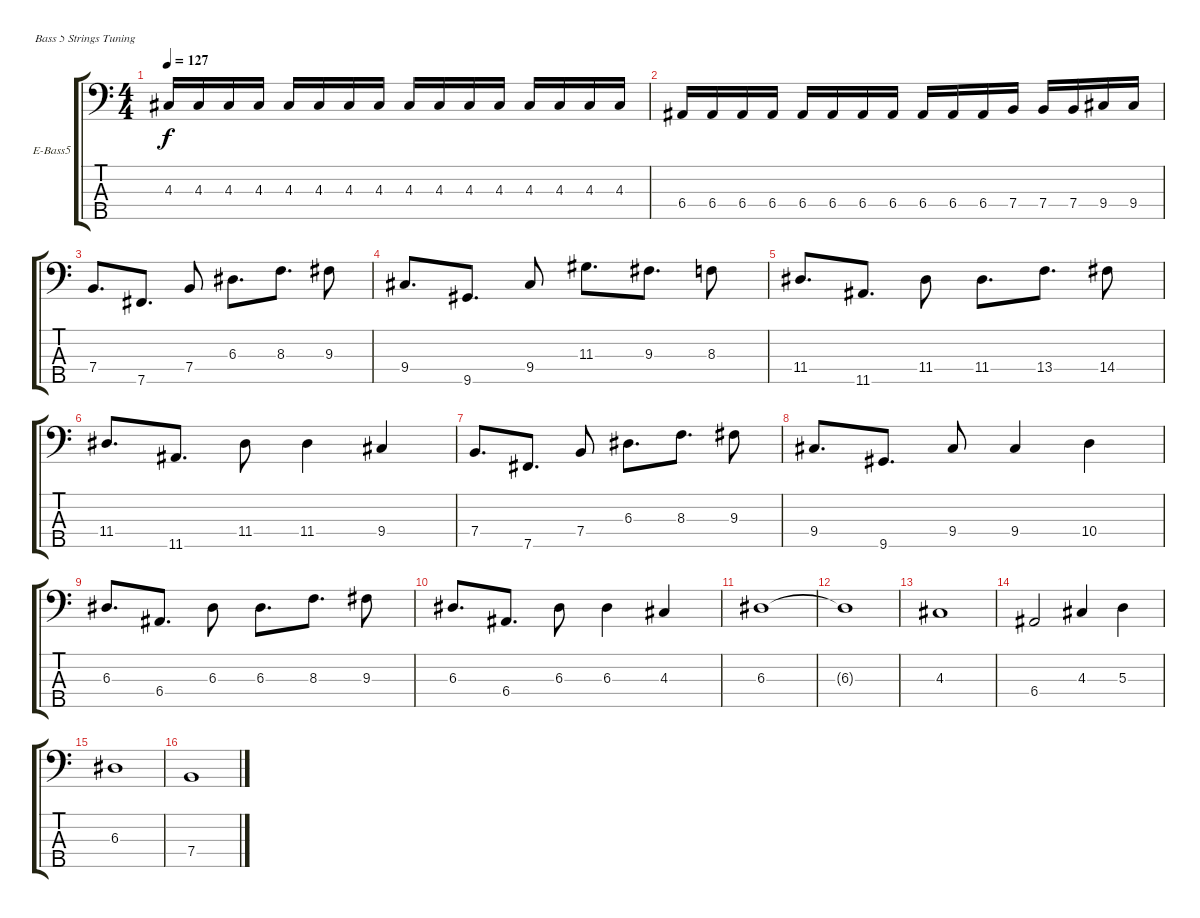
\bracketExtendMode groupsimilarinstruments
\firstSystemTrackNameOrientation horizontal
\otherSystemsTrackNameOrientation horizontal
\track ("Bass" "E-Bass5") {instrument electricbasspick}
\staff {score tabs}
\tuning (G2 D2 A1 E1 B0)
\ts (4 4)
\tempo 127
\clef f4
\ks c
4.3.16{dy f} 4.3.16 4.3.16 4.3.16 4.3.16 4.3.16 4.3.16 4.3.16 4.3.16 4.3.16 4.3.16 4.3.16 4.3.16 4.3.16 4.3.16 4.3.16 |
6.4.16 6.4.16 6.4.16 6.4.16 6.4.16 6.4.16 6.4.16 6.4.16 6.4.16 6.4.16 6.4.16 7.4.16 7.4.16 7.4.16 9.4.16 9.4.16 |
7.4.8{d} 7.5.8{d} 7.4.8 6.3.8{d} 8.3.8{d} 9.3.8 |
9.4.8{d} 9.5.8{d} 9.4.8 11.3.8{d} 9.3.8{d} 8.3.8 |
11.4.8{d} 11.5.8{d} 11.4.8 11.4.8{d} 13.4.8{d} 14.4.8 |
11.4.8{d} 11.5.8{d} 11.4.8 11.4.4 9.4.4 |
7.4.8{d} 7.5.8{d} 7.4.8 6.3.8{d} 8.3.8{d} 9.3.8 |
9.4.8{d} 9.5.8{d} 9.4.8 9.4.4 10.4.4 |
6.3.8{d} 6.4.8{d} 6.3.8 6.3.8{d} 8.3.8{d} 9.3.8 |
6.3.8{d} 6.4.8{d} 6.3.8 6.3.4 4.3.4 |
6.3.1 |
6.3{t}.1 |
4.3.1 |
6.4.2 4.3.4 5.3.4 |
6.3.1 |
7.4.1
